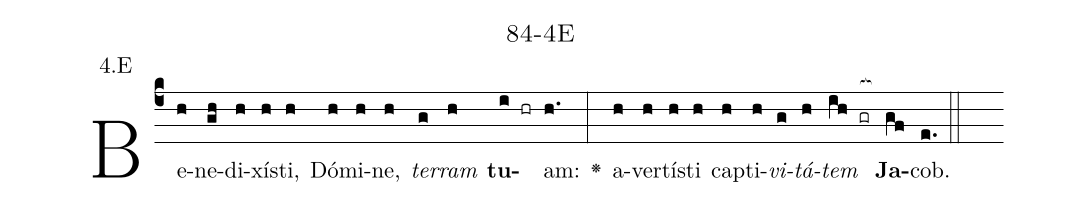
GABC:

name: 84-4E;
annotation: 4.E;
%%
(c4)Be(h)ne(gh)di(h)xís(h)ti,(h) Dó(h)mi(h)ne,(h) <i>ter</i>(g)<i>ram</i>(h) <b>tu</b>(i hr)am:(h.) <v>\greheightstar</v>(:) a(h)ver(h)tís(h)ti(h) cap(h)ti(h)<i>vi</i>(g)<i>tá</i>(h)<i>tem</i>(ih gr[ocb:1{]) <b>Ja</b>(gf[ocb:0}])cob.(e.) (::)


%E(h) u(g) o(h) u(ih) a(gf) e.(e.) (::)
